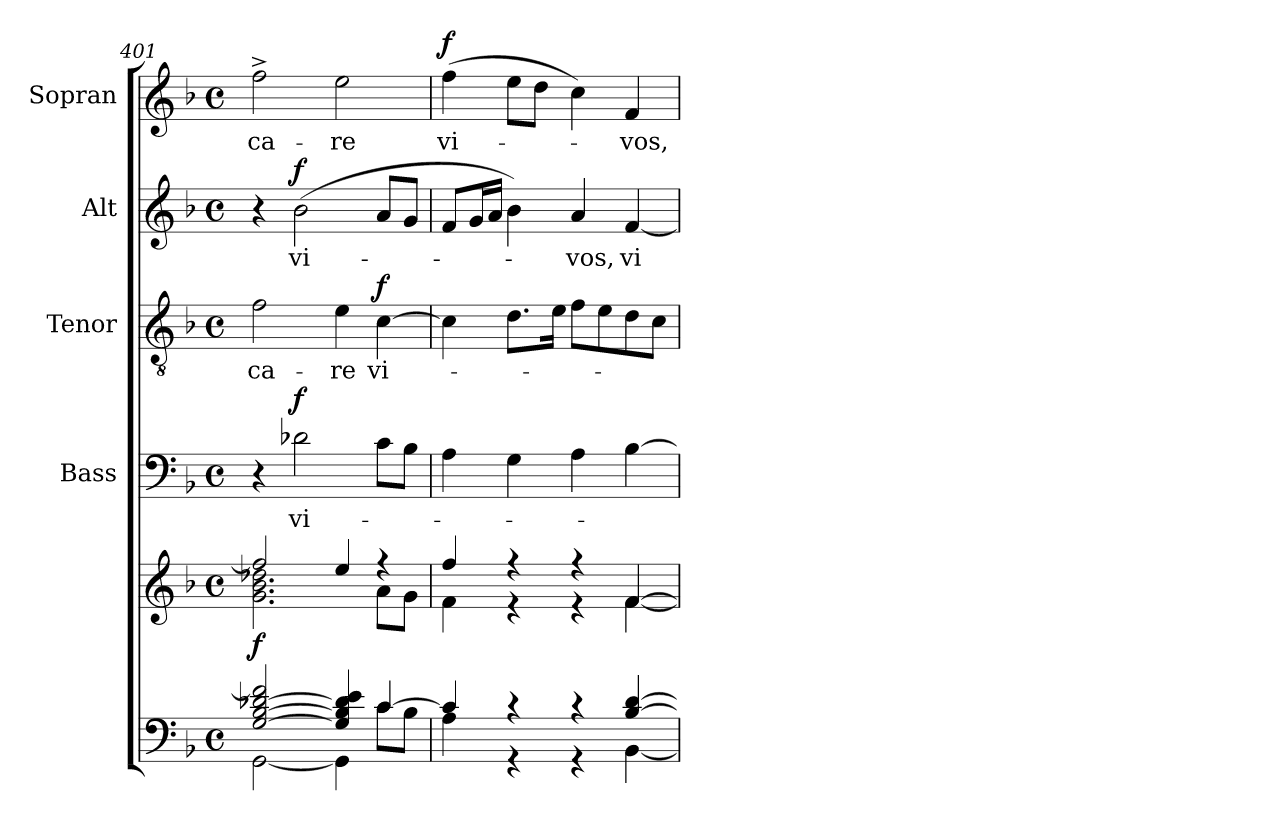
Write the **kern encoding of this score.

**kern	**kern	**dynam	**kern	**text	**dynam	**kern	**text	**dynam	**kern	**text	**dynam	**kern	**text	**dynam
*part5	*part5	*part5	*part4	*part4	*part4	*part3	*part3	*part3	*part2	*part2	*part2	*part1	*part1	*part1
*staff6	*staff5	*staff5/6	*staff4	*staff4	*staff4	*staff3	*staff3	*staff3	*staff2	*staff2	*staff2	*staff1	*staff1	*staff1
*	*	*	*I"Bass	*	*	*I"Tenor	*	*	*I"Alt	*	*	*I"Sopran	*	*
*	*	*	*I'B.	*	*	*I'T.	*	*	*I'A.	*	*	*I'S.	*	*
*clefF4	*clefG2	*	*clefF4	*	*	*clefGv2	*	*	*clefG2	*	*	*clefG2	*	*
*k[b-]	*k[b-]	*	*k[b-]	*	*	*k[b-]	*	*	*k[b-]	*	*	*k[b-]	*	*
*F:	*F:	*	*F:	*	*	*F:	*	*	*F:	*	*	*F:	*	*
*M4/4	*M4/4	*	*M4/4	*	*	*M4/4	*	*	*M4/4	*	*	*M4/4	*	*
*met(c)	*met(c)	*	*met(c)	*	*	*met(c)	*	*	*met(c)	*	*	*met(c)	*	*
=401	=401	=401	=401	=401	=401	=401	=401	=401	=401	=401	=401	=401	=401	=401
*^	*^	*	*	*	*	*	*	*	*	*	*	*	*	*
!	!	!	!	!LO:DY:b	!	!	!	!	!LO:LY:b	!	!	!	!	!	!LO:LY:b	!
[>2G/ [>2B-/ [>2d-X/ 2f/]	[<2GG\	2ff/]	2.g\ 2.b-\ 2.dd-X\	f	4r	.	.	2f\	-ca-	.	4r	.	.	2ff^>\	-ca-	.
!	!	!	!	!	!	!LO:LY:b	!LO:DY:a	!	!	!	!	!LO:LY:b	!LO:DY:a	!	!	!
.	.	.	.	.	2d-X\	vi-	f	.	.	.	(>2b-\	vi-	f	.	.	.
!	!	!	!	!	!	!	!	!	!LO:LY:b	!	!	!	!	!	!LO:LY:b	!
4G/] 4B-/] 4d-/] 4e/	4GG\]	4ee/	.	.	.	.	.	4e\	-re	.	.	.	.	2ee\	-re	.
!	!	!	!	!	!	!	!	!	!LO:LY:b	!LO:DY:a	!	!	!	!	!	!
[>4c/	8c\L	4rff	8a\L	.	8c\L	.	.	[4c\	vi-	f	8a/L	.	.	.	.	.
.	8B-\J	.	8g\J	.	8B-\J	.	.	.	.	.	8g/J	.	.	.	.	.
=402	=402	=402	=402	=402	=402	=402	=402	=402	=402	=402	=402	=402	=402	=402	=402	=402
!	!	!	!	!	!	!	!	!	!	!	!	!	!	!	!LO:LY:b	!LO:DY:a
4c/]	4A\	4ff/	4f\	.	4A\	.	.	4c\]	.	.	8f/L	.	.	(>4ff\	vi-	f
.	.	.	.	.	.	.	.	.	.	.	16g/L	.	.	.	.	.
.	.	.	.	.	.	.	.	.	.	.	16a/JJ	.	.	.	.	.
4r	4r	4r	4r	.	4G\	.	.	8.d\L	.	.	4b-\)	.	.	8ee\L	.	.
.	.	.	.	.	.	.	.	.	.	.	.	.	.	8dd\J	.	.
.	.	.	.	.	.	.	.	16e\Jk	.	.	.	.	.	.	.	.
!	!	!	!	!	!	!	!	!	!	!	!	!LO:LY:b	!	!	!	!
4r	4r	4r	4r	.	4A\	.	.	8f\L	.	.	4a/	-vos,	.	4cc\)	.	.
.	.	.	.	.	.	.	.	8e\	.	.	.	.	.	.	.	.
!	!	!	!	!	!	!	!	!	!	!	!	!LO:LY:b	!	!	!LO:LY:b	!
[>4B-/ [>4d/	[<4BB-\	[>4f/	[<4f\	.	[4B-\	.	.	8d\	.	.	[4f/	vi-	.	4f/	-vos,	.
.	.	.	.	.	.	.	.	8c\J	.	.	.	.	.	.	.	.
*v	*v	*	*	*	*	*	*	*	*	*	*	*	*	*	*	*
*	*v	*v	*	*	*	*	*	*	*	*	*	*	*	*	*
=	=	=	=	=	=	=	=	=	=	=	=	=	=	=
*-	*-	*-	*-	*-	*-	*-	*-	*-	*-	*-	*-	*-	*-	*-
